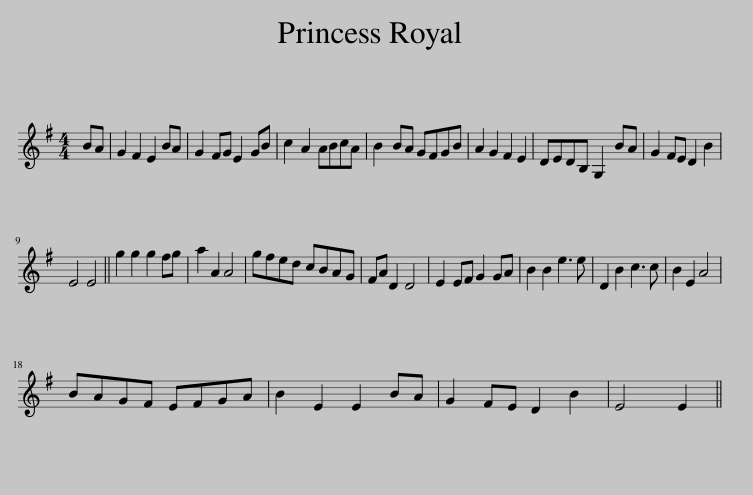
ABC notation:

X:1
L:1/8
M:4/4
I:linebreak $
K:Emin
V:1 treble
V:1
 BA | G2 F2 E2 BA | G2 FG E2 GB | c2 A2 ABcA | B2 BA GFGB | %5
 A2 G2 F2 E2 | DEDB, G,2 BA | G2 FE D2 B2 |$ E4 E4 || g2 g2 g2 fg | %10
 a2 A2 A4 | gfed cBAG | FA D2 D4 | E2 EF G2 GA | B2 B2 e3 e | %15
 D2 B2 c3 c | B2 E2 A4 |$ BAGF EFGA | B2 E2 E2 BA | G2 FE D2 B2 | %20
 E4 E2 || %21
